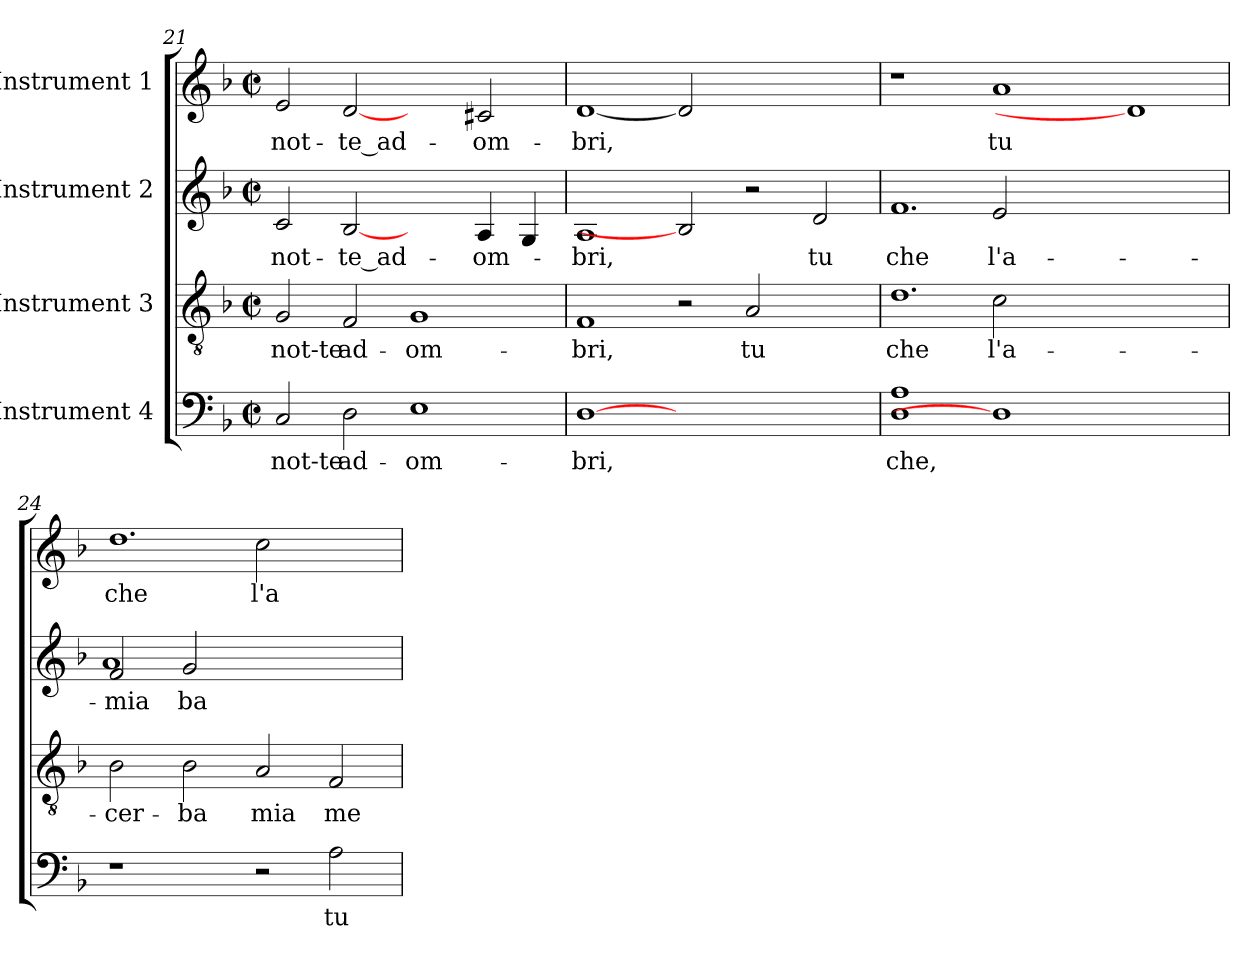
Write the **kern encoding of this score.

**kern	**text	**kern	**text	**kern	**text	**kern	**text
*part4	*part4	*part3	*part3	*part2	*part2	*part1	*part1
*staff4	*staff4	*staff3	*staff3	*staff2	*staff2	*staff1	*staff1
*I"Instrument 4	*	*I"Instrument 3	*	*I"Instrument 2	*	*I"Instrument 1	*
*clefF4	*	*clefGv2	*	*clefG2	*	*clefG2	*
*k[b-]	*	*k[b-]	*	*k[b-]	*	*k[b-]	*
*F:	*	*F:	*	*F:	*	*F:	*
*M2/2	*	*M2/2	*	*M2/2	*	*M2/2	*
*met(c|)	*	*met(c|)	*	*met(c|)	*	*met(c|)	*
=21	=21	=21	=21	=21	=21	=21	=21
!	!LO:LY:b:cj	!	!LO:LY:b:cj	!	!LO:LY:b	!	!LO:LY:b
2C/	not-te	2G/	not-te	2c/	not-	2e/	not-
!	!LO:LY:b	!	!LO:LY:b	!	!LO:LY:b:rj	!	!LO:LY:b:rj
2D\	ad-	2F/	ad-	[2B-	-te_ad-	[2d	-te_ad-
!	!LO:LY:b:rj	!	!LO:LY:b:rj	!	!	!	!
1E	-om-	1G	-om-	2ryy	.	2ryy	.
!	!	!	!	!	!LO:LY:b	!	!LO:LY:b:cj
.	.	.	.	4A/	-om-	2c#/	-om-
.	.	.	.	4G/	.	.	.
!!LO:PB:g=z
=22	=22	=22	=22	=22	=22	=22	=22
!	!LO:LY:b:cj	!	!LO:LY:b:cj	!	!LO:LY:b:cj	!	!LO:LY:b:cj
[1D	-bri,	1F	-bri,	1A	-bri,	[1d	-bri,
1.ryy	.	2r	.	2B-]	.	2d]	.
!	!	!	!LO:LY:b:cj	!	!	!	!
.	.	2A/	tu	2r	.	1ryy	.
!	!	!	!	!	!LO:LY:b:cj	!	!
.	.	2ryy	.	2d/	tu	.	.
=23	=23	=23	=23	=23	=23	=23	=23
!	!LO:LY:b:cj	!LO:N:vis=1.	!LO:LY:b:cj	!LO:N:vis=1.	!LO:LY:b:cj	!	!
1D 1A	che,	1d	che	1f	che	1r	.
!	!	!	!LO:LY:b:cj	!	!LO:LY:b:cj	!	!LO:LY:b:cj
1D]	.	2c\	l'a-	2e/	l'a-	1a	tu
.	.	1.ryy	.	1.ryy	.	.	.
1ryy	.	.	.	.	.	1d]	.
=24	=24	=24	=24	=24	=24	=24	=24
!	!	!	!LO:LY:b	!	!LO:LY:b	!	!
*	*	*	*	*^	*	*	*
!	!	!	!	!	!	!LO:LY:b:cj	!LO:N:vis=1.	!LO:LY:b:cj
1r	.	2B-\	-cer-	2f/	1a	mia	1dd	che
!	!	!	!LO:LY:b:rj	!	!	!LO:LY:b:rj	!	!
.	.	2B-\	-ba	2g/	.	-ba	.	.
!	!	!	!LO:LY:b:cj	!	!	!	!	!LO:LY:b:cj
2r	.	2A/	mia	1ryy	1ryy	.	2cc\	l'a-
!	!LO:LY:b:cj	!	!LO:LY:b:cj	!	!	!	!	!
2A\	tu	2F/	me-	.	.	.	2ryy	.
*	*	*	*	*v	*v	*	*	*
=	=	=	=	=	=	=	=
*-	*-	*-	*-	*-	*-	*-	*-
